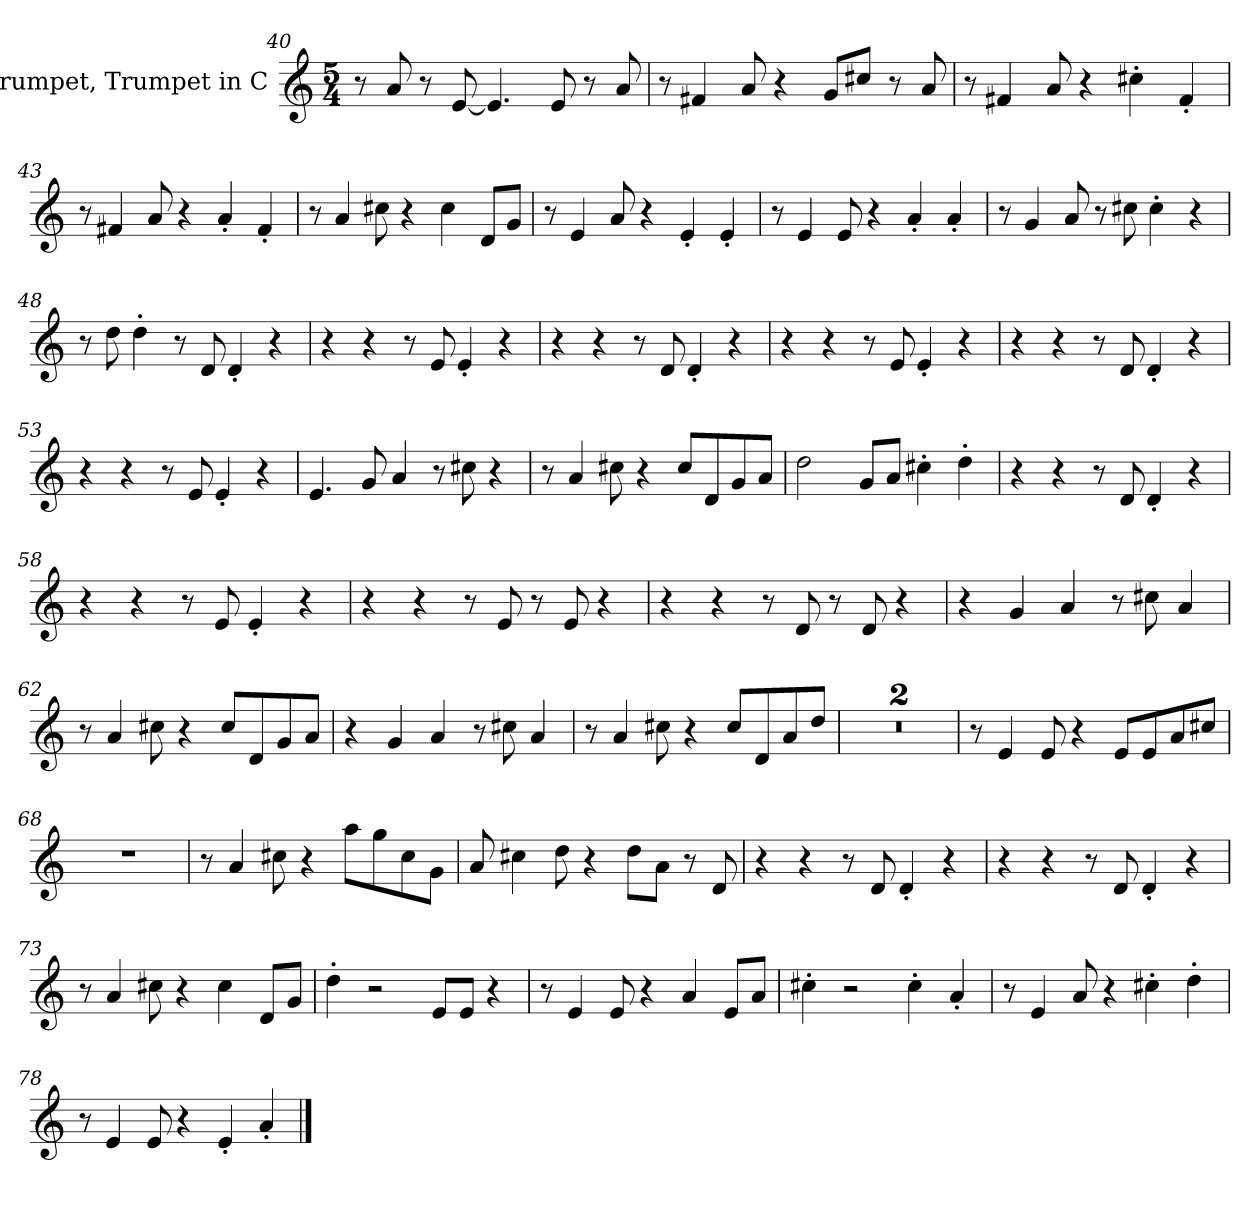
**kern
*part1
*staff1
*I"Trumpet, Trumpet in C
*I'Tpt.
*clefG2
*ITrd1c2
*M5/4
=40
8r
8g
8r
[8d
4.d]
8d
8r
8g
=41
8r
4en
8g
4r
8fL
8bnJ
8r
8g
!!LO:LB:g=z
=42
8r
4en
8g
4r
4bn'
4e'
=43
8r
4en
8g
4r
4g'
4e'
=44
8r
4g
8bn
4r
4b
8cL
8fJ
=45
8r
4d
8g
4r
4d'
4d'
=46
8r
4d
8d
4r
4g'
4g'
!!LO:LB:g=z
=47
8r
4f
8g
8r
8bn
4b'
4r
=48
8r
8cc
4cc'
8r
8c
4c'
4r
=49
4r
4r
8r
8d
4d'
4r
=50
4r
4r
8r
8c
4c'
4r
=51
4r
4r
8r
8d
4d'
4r
!!LO:PB:g=z
=52
4r
4r
8r
8c
4c'
4r
=53
4r
4r
8r
8d
4d'
4r
=54
4.d
8f
4g
8r
8bn
4r
=55
8r
4g
8bn
4r
8bL
8c
8f
8gJ
=56
2cc
8fL
8gJ
4bn'
4cc'
!!LO:LB:g=z
=57
4r
4r
8r
8c
4c'
4r
=58
4r
4r
8r
8d
4d'
4r
=59
4r
4r
8r
8d
8r
8d
4r
=60
4r
4r
8r
8c
8r
8c
4r
=61
4r
4f
4g
8r
8bn
4g
!!LO:LB:g=z
=62
8r
4g
8bn
4r
8bL
8c
8f
8gJ
=63
4r
4f
4g
8r
8bn
4g
=64
8r
4g
8bn
4r
8bL
8c
8g
8ccJ
=65
4%5r
=66
4%5r
!!LO:LB:g=z
=67
8r
4d
8d
4r
8dL
8d
8g
8bnJ
=68
4%5r
=69
8r
4g
8bn
4r
8ggL
8ff
8b
8fJ
=70
8g
4bn
8cc
4r
8ccL
8gJ
8r
8c
=71
4r
4r
8r
8c
4c'
4r
!!LO:LB:g=z
=72
4r
4r
8r
8c
4c'
4r
=73
8r
4g
8bn
4r
4b
8cL
8fJ
=74
4cc'
2r
8dL
8dJ
4r
=75
8r
4d
8d
4r
4g
8dL
8gJ
=76
4bn'
2r
4b'
4g'
!!LO:LB:g=z
=77
8r
4d
8g
4r
4bn'
4cc'
=78
8r
4d
8d
4r
4d'
4g'
==
*-
